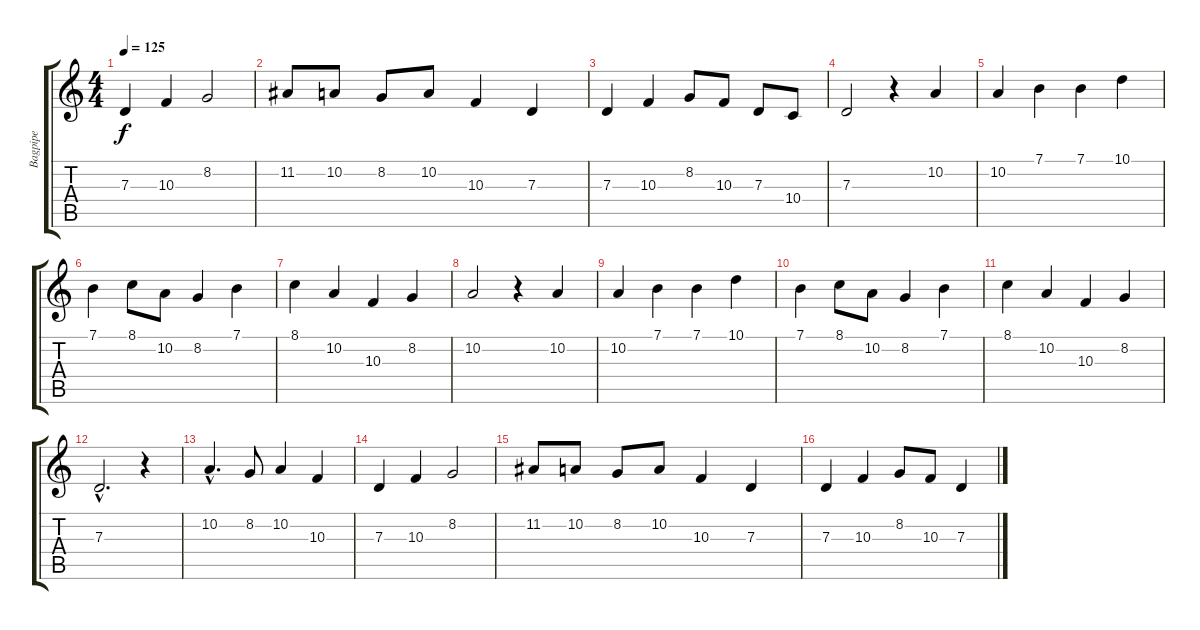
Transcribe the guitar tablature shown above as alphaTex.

\track ("Bagpipe" "Bagpipe") {instrument bagpipe}
\staff {score tabs}
\tuning (E4 B3 G3 D3 A2 E2) {hide}
\ts (4 4)
\tempo 125
\clef g2
\ks c
7.3.4{dy f} 10.3.4 8.2.2 |
11.2.8 10.2.8 8.2.8 10.2.8 10.3.4 7.3.4 |
7.3.4 10.3.4 8.2.8 10.3.8 7.3.8 10.4.8 |
7.3.2 r.4 10.2.4 |
10.2.4 7.1.4 7.1.4 10.1.4 |
7.1.4 8.1.8 10.2.8 8.2.4 7.1.4 |
8.1.4 10.2.4 10.3.4 8.2.4 |
10.2.2 r.4 10.2.4 |
10.2.4 7.1.4 7.1.4 10.1.4 |
7.1.4 8.1.8 10.2.8 8.2.4 7.1.4 |
8.1.4 10.2.4 10.3.4 8.2.4 |
7.3{hac}.2{d} r.4 |
10.2{hac}.4{d} 8.2.8 10.2.4 10.3.4 |
7.3.4 10.3.4 8.2.2 |
11.2.8 10.2.8 8.2.8 10.2.8 10.3.4 7.3.4 |
7.3.4 10.3.4 8.2.8 10.3.8 7.3.4
